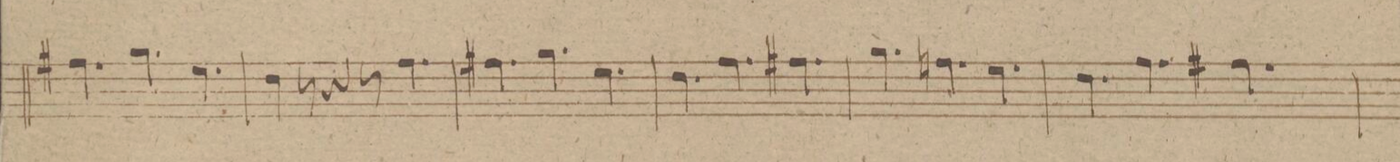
**kern	**dynam
*I"Trombone Alto.	*
*clefC3	*
*k[f#]	*
*M9/8	*
4.g#X\	.
4.a\	.
4.f#\	.
=65	=65
4e\	.
8r	.
4r	.
8r	.
4.g\	.
=66	=66
4.g#X\	.
4.a\	.
4.f#\	.
=67	=67
4.e\	.
4.g\	.
4.g#X\	.
=68	=68
4.a\	.
4.gn\	.
4.f#\	.
=69	=69
4.e\	.
4.g\	.
4.g#X\	.
=70	=70
*-	*-
